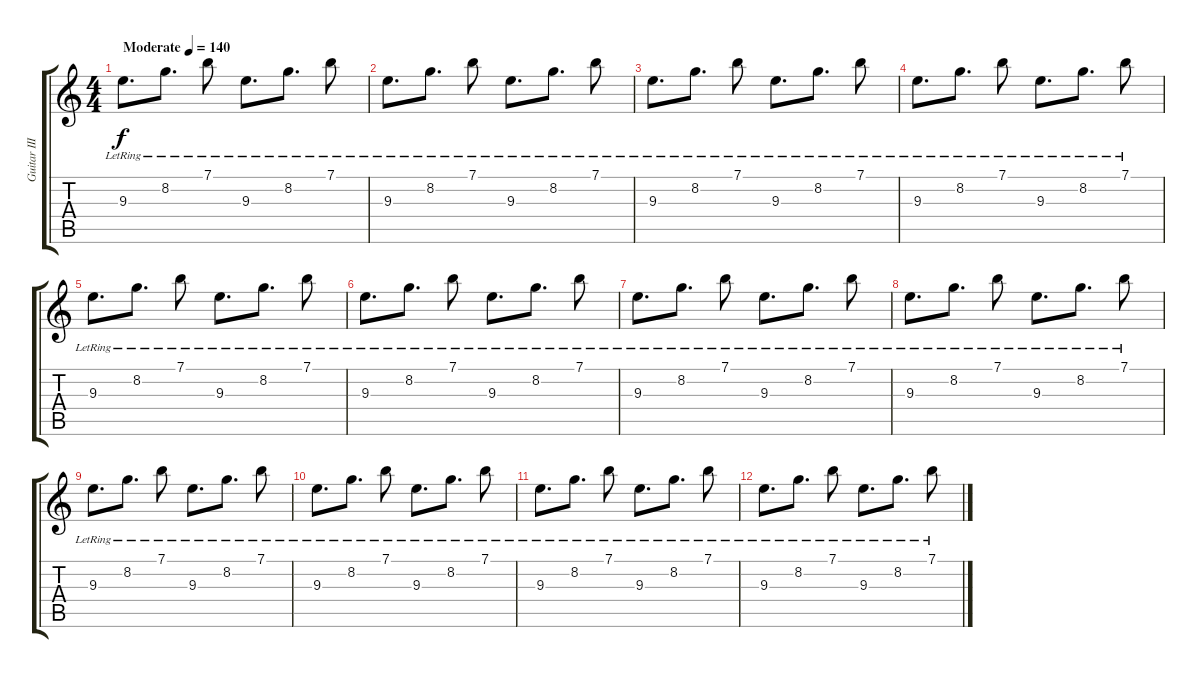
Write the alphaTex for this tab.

\track ("Guitar III" "Guitar III") {instrument electricguitarclean}
\staff {score tabs}
\tuning (E4 B3 G3 D3 A2 E2) {hide}
\ts (4 4)
\tempo (140 "Moderate")
\clef g2
\ks c
9.3{lr}.8{d dy f instrument electricguitarclean} 8.2{lr}.8{d} 7.1{lr}.8 9.3{lr}.8{d} 8.2{lr}.8{d} 7.1{lr}.8 |
9.3{lr}.8{d} 8.2{lr}.8{d} 7.1{lr}.8 9.3{lr}.8{d} 8.2{lr}.8{d} 7.1{lr}.8 |
9.3{lr}.8{d} 8.2{lr}.8{d} 7.1{lr}.8 9.3{lr}.8{d} 8.2{lr}.8{d} 7.1{lr}.8 |
9.3{lr}.8{d} 8.2{lr}.8{d} 7.1{lr}.8 9.3{lr}.8{d} 8.2{lr}.8{d} 7.1{lr}.8 |
9.3{lr}.8{d} 8.2{lr}.8{d} 7.1{lr}.8 9.3{lr}.8{d} 8.2{lr}.8{d} 7.1{lr}.8 |
9.3{lr}.8{d} 8.2{lr}.8{d} 7.1{lr}.8 9.3{lr}.8{d} 8.2{lr}.8{d} 7.1{lr}.8 |
9.3{lr}.8{d} 8.2{lr}.8{d} 7.1{lr}.8 9.3{lr}.8{d} 8.2{lr}.8{d} 7.1{lr}.8 |
9.3{lr}.8{d} 8.2{lr}.8{d} 7.1{lr}.8 9.3{lr}.8{d} 8.2{lr}.8{d} 7.1{lr}.8 |
9.3{lr}.8{d} 8.2{lr}.8{d} 7.1{lr}.8 9.3{lr}.8{d} 8.2{lr}.8{d} 7.1{lr}.8 |
9.3{lr}.8{d} 8.2{lr}.8{d} 7.1{lr}.8 9.3{lr}.8{d} 8.2{lr}.8{d} 7.1{lr}.8 |
9.3{lr}.8{d} 8.2{lr}.8{d} 7.1{lr}.8 9.3{lr}.8{d} 8.2{lr}.8{d} 7.1{lr}.8 |
9.3{lr}.8{d} 8.2{lr}.8{d} 7.1{lr}.8 9.3{lr}.8{d} 8.2{lr}.8{d} 7.1{lr}.8
